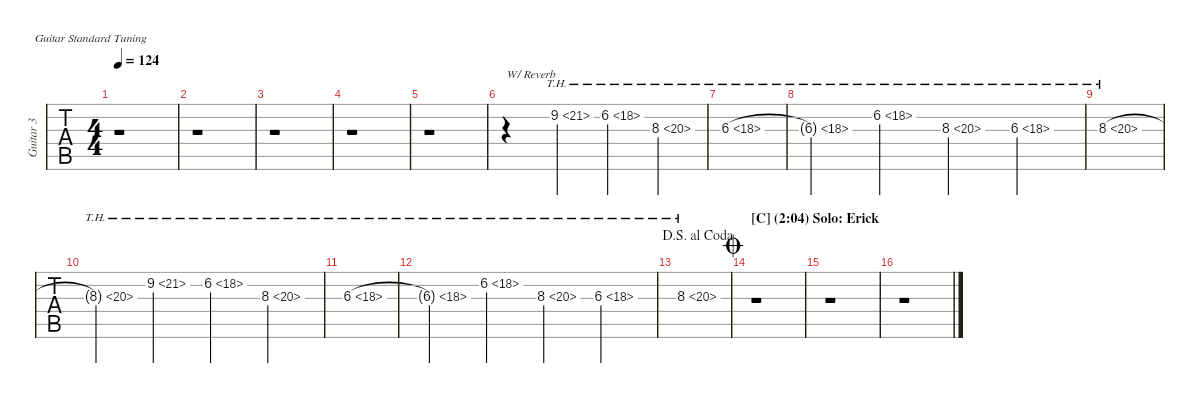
\defaultSystemsLayout 4
\hideDynamics
\bracketExtendMode nobrackets
\multiTrackTrackNamePolicy allsystems
\firstSystemTrackNameMode fullname
\otherSystemsTrackNameMode fullname
\otherSystemsTrackNameOrientation horizontal
\track ("Guitar 3" "Guitar 3") {instrument overdrivenguitar}
\staff {tabs}
\tuning (E4 B3 G3 D3 A2 E2)
\ts (4 4)
\scale
0.995157
\tempo 124
\accidentals auto
\clef g2
\ottava regular
\simile none
\ks c
r.1{dy mf} |
\scale
1.00199 r.1 |
\scale
0.999336 r.1 |
\scale
0.995157 r.1 |
\scale
1.00352 r.1 |
\scale
1.00199 r.4{txt "W/ Reverb"} 9.2{th 12 acc #}.4 6.2{th 12}.4 8.3{th 12 acc #}.4 |
\scale
1.00352 6.3{th 12 acc #}.1 |
\scale
0.990977 6.3{th 12 t acc #}.4 6.2{th 12}.4 8.3{th 12 acc #}.4 6.3{th 12 acc #}.4 |
\scale
1.00352 8.3{th 12 acc #}.1 |
\scale
1.00234 8.3{th 12 t acc #}.4 9.2{th 12 acc #}.4 6.2{th 12}.4 8.3{th 12 acc #}.4 |
\scale
0.9955 6.3{th 12 acc #}.1 |
\scale
1.01222 6.3{th 12 t acc #}.4 6.2{th 12}.4 8.3{th 12 acc #}.4 6.3{th 12 acc #}.4 |
\scale
0.989945
\jump dalsegnoalcoda
8.3{th 12 acc #}.1 |
\section ("C" "(2:04) Solo: Erick")
\scale
1.00199
\jump coda
r.1 |
\scale
1.00352 r.1 |
\scale
0.990977 r.1
